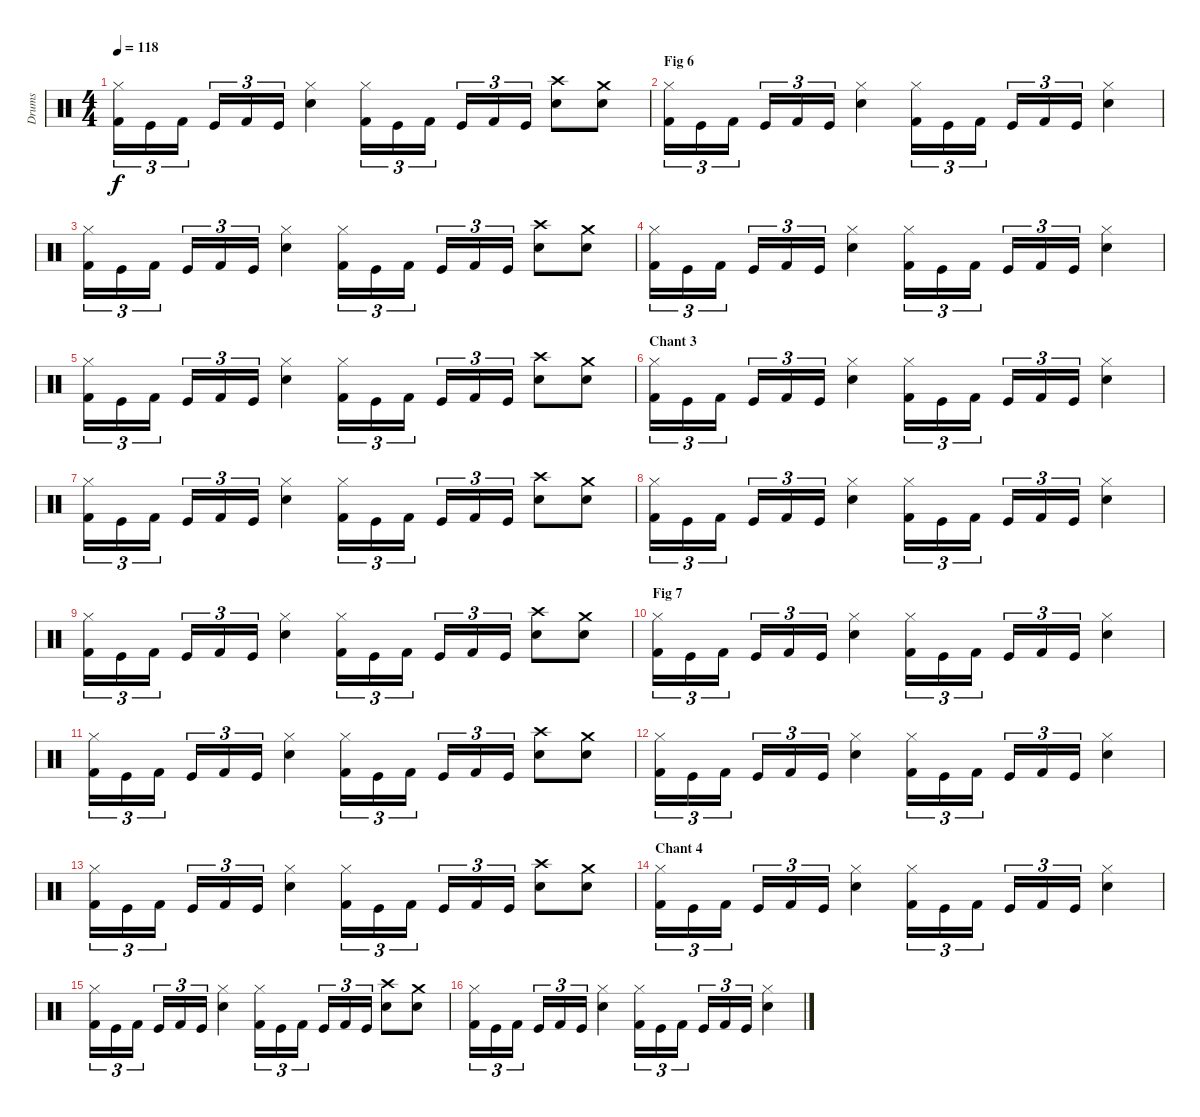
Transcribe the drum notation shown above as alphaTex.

\track ("Drums" "Drums") {instrument percussion}
\staff {score}
\articulation defaults
\ts (4 4)
\tempo 118
\clef neutral
\ks c
("Hi-Hat (closed)" "Kick (hit) 2").16{tu (3 2) dy f} "Kick (hit)".16{tu (3 2)} "Kick (hit) 2".16{tu (3 2) beam splitsecondary} "Kick (hit)".16{tu (3 2)} "Kick (hit) 2".16{tu (3 2)} "Kick (hit)".16{tu (3 2)} ("Hi-Hat (closed)" "Electric Snare (hit)").4 ("Hi-Hat (closed)" "Kick (hit) 2").16{tu (3 2)} "Kick (hit)".16{tu (3 2)} "Kick (hit) 2".16{tu (3 2) beam splitsecondary} "Kick (hit)".16{tu (3 2)} "Kick (hit) 2".16{tu (3 2)} "Kick (hit)".16{tu (3 2)} ("Crash high (hit)" "Electric Snare (hit)").8 ("Crash medium (hit)" "Electric Snare (hit)").8 |
\section ("" "Fig 6")
("Hi-Hat (closed)" "Kick (hit) 2").16{tu (3 2)} "Kick (hit)".16{tu (3 2)} "Kick (hit) 2".16{tu (3 2) beam splitsecondary} "Kick (hit)".16{tu (3 2)} "Kick (hit) 2".16{tu (3 2)} "Kick (hit)".16{tu (3 2)} ("Hi-Hat (closed)" "Electric Snare (hit)").4 ("Hi-Hat (closed)" "Kick (hit) 2").16{tu (3 2)} "Kick (hit)".16{tu (3 2)} "Kick (hit) 2".16{tu (3 2) beam splitsecondary} "Kick (hit)".16{tu (3 2)} "Kick (hit) 2".16{tu (3 2)} "Kick (hit)".16{tu (3 2)} ("Hi-Hat (closed)" "Electric Snare (hit)").4 |
("Hi-Hat (closed)" "Kick (hit) 2").16{tu (3 2)} "Kick (hit)".16{tu (3 2)} "Kick (hit) 2".16{tu (3 2) beam splitsecondary} "Kick (hit)".16{tu (3 2)} "Kick (hit) 2".16{tu (3 2)} "Kick (hit)".16{tu (3 2)} ("Hi-Hat (closed)" "Electric Snare (hit)").4 ("Hi-Hat (closed)" "Kick (hit) 2").16{tu (3 2)} "Kick (hit)".16{tu (3 2)} "Kick (hit) 2".16{tu (3 2) beam splitsecondary} "Kick (hit)".16{tu (3 2)} "Kick (hit) 2".16{tu (3 2)} "Kick (hit)".16{tu (3 2)} ("Crash high (hit)" "Electric Snare (hit)").8 ("Crash medium (hit)" "Electric Snare (hit)").8 |
("Hi-Hat (closed)" "Kick (hit) 2").16{tu (3 2)} "Kick (hit)".16{tu (3 2)} "Kick (hit) 2".16{tu (3 2) beam splitsecondary} "Kick (hit)".16{tu (3 2)} "Kick (hit) 2".16{tu (3 2)} "Kick (hit)".16{tu (3 2)} ("Hi-Hat (closed)" "Electric Snare (hit)").4 ("Hi-Hat (closed)" "Kick (hit) 2").16{tu (3 2)} "Kick (hit)".16{tu (3 2)} "Kick (hit) 2".16{tu (3 2) beam splitsecondary} "Kick (hit)".16{tu (3 2)} "Kick (hit) 2".16{tu (3 2)} "Kick (hit)".16{tu (3 2)} ("Hi-Hat (closed)" "Electric Snare (hit)").4 |
("Hi-Hat (closed)" "Kick (hit) 2").16{tu (3 2)} "Kick (hit)".16{tu (3 2)} "Kick (hit) 2".16{tu (3 2) beam splitsecondary} "Kick (hit)".16{tu (3 2)} "Kick (hit) 2".16{tu (3 2)} "Kick (hit)".16{tu (3 2)} ("Hi-Hat (closed)" "Electric Snare (hit)").4 ("Hi-Hat (closed)" "Kick (hit) 2").16{tu (3 2)} "Kick (hit)".16{tu (3 2)} "Kick (hit) 2".16{tu (3 2) beam splitsecondary} "Kick (hit)".16{tu (3 2)} "Kick (hit) 2".16{tu (3 2)} "Kick (hit)".16{tu (3 2)} ("Crash high (hit)" "Electric Snare (hit)").8 ("Crash medium (hit)" "Electric Snare (hit)").8 |
\section ("" "Chant 3")
("Hi-Hat (closed)" "Kick (hit) 2").16{tu (3 2)} "Kick (hit)".16{tu (3 2)} "Kick (hit) 2".16{tu (3 2) beam splitsecondary} "Kick (hit)".16{tu (3 2)} "Kick (hit) 2".16{tu (3 2)} "Kick (hit)".16{tu (3 2)} ("Hi-Hat (closed)" "Electric Snare (hit)").4 ("Hi-Hat (closed)" "Kick (hit) 2").16{tu (3 2)} "Kick (hit)".16{tu (3 2)} "Kick (hit) 2".16{tu (3 2) beam splitsecondary} "Kick (hit)".16{tu (3 2)} "Kick (hit) 2".16{tu (3 2)} "Kick (hit)".16{tu (3 2)} ("Hi-Hat (closed)" "Electric Snare (hit)").4 |
("Hi-Hat (closed)" "Kick (hit) 2").16{tu (3 2)} "Kick (hit)".16{tu (3 2)} "Kick (hit) 2".16{tu (3 2) beam splitsecondary} "Kick (hit)".16{tu (3 2)} "Kick (hit) 2".16{tu (3 2)} "Kick (hit)".16{tu (3 2)} ("Hi-Hat (closed)" "Electric Snare (hit)").4 ("Hi-Hat (closed)" "Kick (hit) 2").16{tu (3 2)} "Kick (hit)".16{tu (3 2)} "Kick (hit) 2".16{tu (3 2) beam splitsecondary} "Kick (hit)".16{tu (3 2)} "Kick (hit) 2".16{tu (3 2)} "Kick (hit)".16{tu (3 2)} ("Crash high (hit)" "Electric Snare (hit)").8 ("Crash medium (hit)" "Electric Snare (hit)").8 |
("Hi-Hat (closed)" "Kick (hit) 2").16{tu (3 2)} "Kick (hit)".16{tu (3 2)} "Kick (hit) 2".16{tu (3 2) beam splitsecondary} "Kick (hit)".16{tu (3 2)} "Kick (hit) 2".16{tu (3 2)} "Kick (hit)".16{tu (3 2)} ("Hi-Hat (closed)" "Electric Snare (hit)").4 ("Hi-Hat (closed)" "Kick (hit) 2").16{tu (3 2)} "Kick (hit)".16{tu (3 2)} "Kick (hit) 2".16{tu (3 2) beam splitsecondary} "Kick (hit)".16{tu (3 2)} "Kick (hit) 2".16{tu (3 2)} "Kick (hit)".16{tu (3 2)} ("Hi-Hat (closed)" "Electric Snare (hit)").4 |
("Hi-Hat (closed)" "Kick (hit) 2").16{tu (3 2)} "Kick (hit)".16{tu (3 2)} "Kick (hit) 2".16{tu (3 2) beam splitsecondary} "Kick (hit)".16{tu (3 2)} "Kick (hit) 2".16{tu (3 2)} "Kick (hit)".16{tu (3 2)} ("Hi-Hat (closed)" "Electric Snare (hit)").4 ("Hi-Hat (closed)" "Kick (hit) 2").16{tu (3 2)} "Kick (hit)".16{tu (3 2)} "Kick (hit) 2".16{tu (3 2) beam splitsecondary} "Kick (hit)".16{tu (3 2)} "Kick (hit) 2".16{tu (3 2)} "Kick (hit)".16{tu (3 2)} ("Crash high (hit)" "Electric Snare (hit)").8 ("Crash medium (hit)" "Electric Snare (hit)").8 |
\section ("" "Fig 7")
("Hi-Hat (closed)" "Kick (hit) 2").16{tu (3 2)} "Kick (hit)".16{tu (3 2)} "Kick (hit) 2".16{tu (3 2) beam splitsecondary} "Kick (hit)".16{tu (3 2)} "Kick (hit) 2".16{tu (3 2)} "Kick (hit)".16{tu (3 2)} ("Hi-Hat (closed)" "Electric Snare (hit)").4 ("Hi-Hat (closed)" "Kick (hit) 2").16{tu (3 2)} "Kick (hit)".16{tu (3 2)} "Kick (hit) 2".16{tu (3 2) beam splitsecondary} "Kick (hit)".16{tu (3 2)} "Kick (hit) 2".16{tu (3 2)} "Kick (hit)".16{tu (3 2)} ("Hi-Hat (closed)" "Electric Snare (hit)").4 |
("Hi-Hat (closed)" "Kick (hit) 2").16{tu (3 2)} "Kick (hit)".16{tu (3 2)} "Kick (hit) 2".16{tu (3 2) beam splitsecondary} "Kick (hit)".16{tu (3 2)} "Kick (hit) 2".16{tu (3 2)} "Kick (hit)".16{tu (3 2)} ("Hi-Hat (closed)" "Electric Snare (hit)").4 ("Hi-Hat (closed)" "Kick (hit) 2").16{tu (3 2)} "Kick (hit)".16{tu (3 2)} "Kick (hit) 2".16{tu (3 2) beam splitsecondary} "Kick (hit)".16{tu (3 2)} "Kick (hit) 2".16{tu (3 2)} "Kick (hit)".16{tu (3 2)} ("Crash high (hit)" "Electric Snare (hit)").8 ("Crash medium (hit)" "Electric Snare (hit)").8 |
("Hi-Hat (closed)" "Kick (hit) 2").16{tu (3 2)} "Kick (hit)".16{tu (3 2)} "Kick (hit) 2".16{tu (3 2) beam splitsecondary} "Kick (hit)".16{tu (3 2)} "Kick (hit) 2".16{tu (3 2)} "Kick (hit)".16{tu (3 2)} ("Hi-Hat (closed)" "Electric Snare (hit)").4 ("Hi-Hat (closed)" "Kick (hit) 2").16{tu (3 2)} "Kick (hit)".16{tu (3 2)} "Kick (hit) 2".16{tu (3 2) beam splitsecondary} "Kick (hit)".16{tu (3 2)} "Kick (hit) 2".16{tu (3 2)} "Kick (hit)".16{tu (3 2)} ("Hi-Hat (closed)" "Electric Snare (hit)").4 |
("Hi-Hat (closed)" "Kick (hit) 2").16{tu (3 2)} "Kick (hit)".16{tu (3 2)} "Kick (hit) 2".16{tu (3 2) beam splitsecondary} "Kick (hit)".16{tu (3 2)} "Kick (hit) 2".16{tu (3 2)} "Kick (hit)".16{tu (3 2)} ("Hi-Hat (closed)" "Electric Snare (hit)").4 ("Hi-Hat (closed)" "Kick (hit) 2").16{tu (3 2)} "Kick (hit)".16{tu (3 2)} "Kick (hit) 2".16{tu (3 2) beam splitsecondary} "Kick (hit)".16{tu (3 2)} "Kick (hit) 2".16{tu (3 2)} "Kick (hit)".16{tu (3 2)} ("Crash high (hit)" "Electric Snare (hit)").8 ("Crash medium (hit)" "Electric Snare (hit)").8 |
\section ("" "Chant 4")
("Hi-Hat (closed)" "Kick (hit) 2").16{tu (3 2)} "Kick (hit)".16{tu (3 2)} "Kick (hit) 2".16{tu (3 2) beam splitsecondary} "Kick (hit)".16{tu (3 2)} "Kick (hit) 2".16{tu (3 2)} "Kick (hit)".16{tu (3 2)} ("Hi-Hat (closed)" "Electric Snare (hit)").4 ("Hi-Hat (closed)" "Kick (hit) 2").16{tu (3 2)} "Kick (hit)".16{tu (3 2)} "Kick (hit) 2".16{tu (3 2) beam splitsecondary} "Kick (hit)".16{tu (3 2)} "Kick (hit) 2".16{tu (3 2)} "Kick (hit)".16{tu (3 2)} ("Hi-Hat (closed)" "Electric Snare (hit)").4 |
("Hi-Hat (closed)" "Kick (hit) 2").16{tu (3 2)} "Kick (hit)".16{tu (3 2)} "Kick (hit) 2".16{tu (3 2) beam splitsecondary} "Kick (hit)".16{tu (3 2)} "Kick (hit) 2".16{tu (3 2)} "Kick (hit)".16{tu (3 2)} ("Hi-Hat (closed)" "Electric Snare (hit)").4 ("Hi-Hat (closed)" "Kick (hit) 2").16{tu (3 2)} "Kick (hit)".16{tu (3 2)} "Kick (hit) 2".16{tu (3 2) beam splitsecondary} "Kick (hit)".16{tu (3 2)} "Kick (hit) 2".16{tu (3 2)} "Kick (hit)".16{tu (3 2)} ("Crash high (hit)" "Electric Snare (hit)").8 ("Crash medium (hit)" "Electric Snare (hit)").8 |
("Hi-Hat (closed)" "Kick (hit) 2").16{tu (3 2)} "Kick (hit)".16{tu (3 2)} "Kick (hit) 2".16{tu (3 2) beam splitsecondary} "Kick (hit)".16{tu (3 2)} "Kick (hit) 2".16{tu (3 2)} "Kick (hit)".16{tu (3 2)} ("Hi-Hat (closed)" "Electric Snare (hit)").4 ("Hi-Hat (closed)" "Kick (hit) 2").16{tu (3 2)} "Kick (hit)".16{tu (3 2)} "Kick (hit) 2".16{tu (3 2) beam splitsecondary} "Kick (hit)".16{tu (3 2)} "Kick (hit) 2".16{tu (3 2)} "Kick (hit)".16{tu (3 2)} ("Hi-Hat (closed)" "Electric Snare (hit)").4
